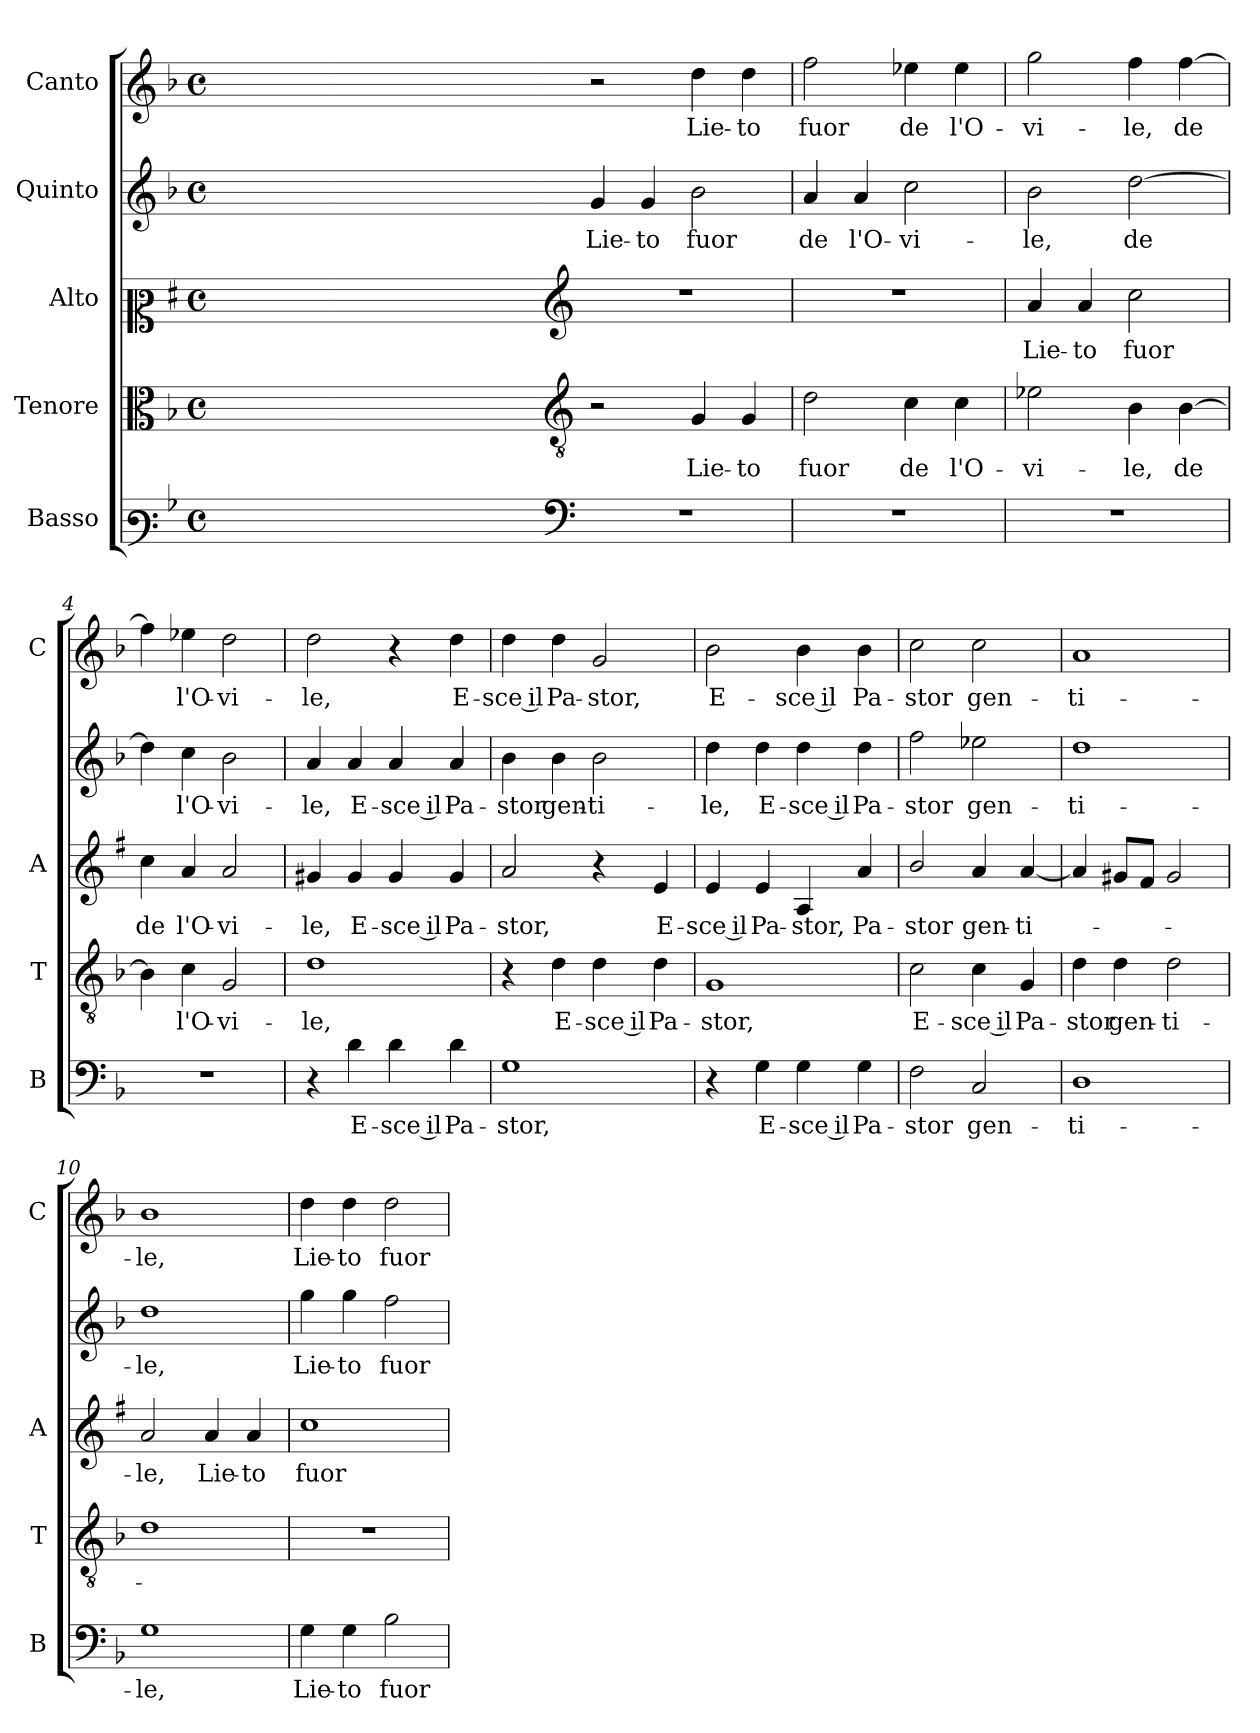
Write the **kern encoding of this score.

**kern	**text	**kern	**text	**kern	**text	**kern	**text	**kern	**text
*part5	*part5	*part4	*part4	*part3	*part3	*part2	*part2	*part1	*part1
*staff5	*staff5	*staff4	*staff4	*staff3	*staff3	*staff2	*staff2	*staff1	*staff1
*I"Basso	*	*I"Tenore	*	*I"Alto	*	*I"Quinto	*	*I"Canto	*
*I'B	*	*I'T	*	*I'A	*	*	*	*I'C	*
*clefF3	*	*clefC3	*	*clefC2	*	*clefG2	*	*clefG2	*
*	*	*	*	*ITrd1c2	*	*	*	*	*
*k[b-]	*	*k[b-]	*	*k[b-]	*	*k[b-]	*	*k[b-]	*
*F:	*	*F:	*	*F:	*	*F:	*	*F:	*
*M4/4	*	*M4/4	*	*M4/4	*	*M4/4	*	*M4/4	*
*met(c)	*	*met(c)	*	*met(c)	*	*met(c)	*	*met(c)	*
=	=	=	=	=	=	=	=	=	=
1ryy	.	1ryy	.	1ryy	.	1ryy	.	1ryy	.
=1X-	=1X-	=1X-	=1X-	=1X-	=1X-	=1X-	=1X-	=1X-	=1X-
4ryy	.	4ryy	.	4ryy	.	4ryy	.	4ryy	.
4ryy	.	4ryy	.	4ryy	.	4ryy	.	4ryy	.
4ryy	.	4ryy	.	4ryy	.	4ryy	.	4ryy	.
4ryy	.	4ryy	.	4ryy	.	4ryy	.	4ryy	.
=1-	=1-	=1-	=1-	=1-	=1-	=1-	=1-	=1-	=1-
*clefF4	*	*clefGv2	*	*clefG2	*	*	*	*	*
!	!	!	!	!	!	!	!LO:LY:b	!	!
1r	.	2r	.	1r	.	4g/	Lie-	2r	.
!	!	!	!	!	!	!	!LO:LY:b	!	!
.	.	.	.	.	.	4g/	-to	.	.
!	!	!	!LO:LY:b	!	!	!	!LO:LY:b	!	!LO:LY:b
.	.	4G/	Lie-	.	.	2b-\	fuor	4dd\	Lie-
!	!	!	!LO:LY:b	!	!	!	!	!	!LO:LY:b
.	.	4G/	-to	.	.	.	.	4dd\	-to
=2	=2	=2	=2	=2	=2	=2	=2	=2	=2
!	!	!	!LO:LY:b	!	!	!	!LO:LY:b	!	!LO:LY:b
1r	.	2d\	fuor	1r	.	4a/	de	2ff\	fuor
!	!	!	!	!	!	!	!LO:LY:b	!	!
.	.	.	.	.	.	4a/	l'O-	.	.
!	!	!	!LO:LY:b	!	!	!	!LO:LY:b	!	!LO:LY:b
.	.	4c\	de	.	.	2cc\	-vi-	4ee-X\	de
!	!	!	!LO:LY:b	!	!	!	!	!	!LO:LY:b
.	.	4c\	l'O-	.	.	.	.	4ee-\	l'O-
=3	=3	=3	=3	=3	=3	=3	=3	=3	=3
!	!	!	!LO:LY:b	!	!LO:LY:b	!	!LO:LY:b	!	!LO:LY:b
1r	.	2e-X\	-vi-	4g/	Lie-	2b-\	-le,	2gg\	-vi-
!	!	!	!	!	!LO:LY:b	!	!	!	!
.	.	.	.	4g/	-to	.	.	.	.
!	!	!	!LO:LY:b	!	!LO:LY:b	!	!LO:LY:b	!	!LO:LY:b
.	.	4B-\	-le,	2b-\	fuor	[2dd\	de	4ff\	-le,
!	!	!	!LO:LY:b	!	!	!	!	!	!LO:LY:b
.	.	[4B-\	de	.	.	.	.	[4ff\	de
=4	=4	=4	=4	=4	=4	=4	=4	=4	=4
!	!	!	!	!	!LO:LY:b	!	!	!	!
1r	.	4B-\]	.	4b-\	de	4dd\]	.	4ff\]	.
!	!	!	!LO:LY:b	!	!LO:LY:b	!	!LO:LY:b	!	!LO:LY:b
.	.	4c\	l'O-	4g/	l'O-	4cc\	l'O-	4ee-X\	l'O-
!	!	!	!LO:LY:b	!	!LO:LY:b	!	!LO:LY:b	!	!LO:LY:b
.	.	2G/	-vi-	2g/	-vi-	2b-\	-vi-	2dd\	-vi-
=5	=5	=5	=5	=5	=5	=5	=5	=5	=5
!	!	!	!LO:LY:b	!	!LO:LY:b	!	!LO:LY:b	!	!LO:LY:b
4r	.	1d	-le,	4f#X/	-le,	4a/	-le,	2dd\	-le,
!	!LO:LY:b	!	!	!	!LO:LY:b	!	!LO:LY:b	!	!
4d\	E-	.	.	4f#/	E-	4a/	E-	.	.
!	!LO:LY:b	!	!	!	!LO:LY:b	!	!LO:LY:b	!	!
4d\	-sce il	.	.	4f#/	-sce il	4a/	-sce il	4r	.
!	!LO:LY:b	!	!	!	!LO:LY:b	!	!LO:LY:b	!	!LO:LY:b
4d\	Pa-	.	.	4f#/	Pa-	4a/	Pa-	4dd\	E-
=6	=6	=6	=6	=6	=6	=6	=6	=6	=6
!	!LO:LY:b	!	!	!	!LO:LY:b	!	!LO:LY:b	!	!LO:LY:b
1G	-stor,	4r	.	2g/	-stor,	4b-\	-stor	4dd\	-sce il
!	!	!	!LO:LY:b	!	!	!	!LO:LY:b	!	!LO:LY:b
.	.	4d\	E-	.	.	4b-\	gen-	4dd\	Pa-
!	!	!	!LO:LY:b	!	!	!	!LO:LY:b	!	!LO:LY:b
.	.	4d\	-sce il	4r	.	2b-\	-ti-	2g/	-stor,
!	!	!	!LO:LY:b	!	!LO:LY:b	!	!	!	!
.	.	4d\	Pa-	4d/	E-	.	.	.	.
!!LO:LB:g=z
=7	=7	=7	=7	=7	=7	=7	=7	=7	=7
!	!	!	!LO:LY:b	!	!LO:LY:b	!	!LO:LY:b	!	!LO:LY:b
4r	.	1G	-stor,	4d/	-sce il	4dd\	-le,	2b-\	E-
!	!LO:LY:b	!	!	!	!LO:LY:b	!	!LO:LY:b	!	!
4G\	E-	.	.	4d/	Pa-	4dd\	E-	.	.
!	!LO:LY:b	!	!	!	!LO:LY:b	!	!LO:LY:b	!	!LO:LY:b
4G\	-sce il	.	.	4G/	-stor,	4dd\	-sce il	4b-\	-sce il
!	!LO:LY:b	!	!	!	!LO:LY:b	!	!LO:LY:b	!	!LO:LY:b
4G\	Pa-	.	.	4g/	Pa-	4dd\	Pa-	4b-\	Pa-
=8	=8	=8	=8	=8	=8	=8	=8	=8	=8
!	!LO:LY:b	!	!LO:LY:b	!	!LO:LY:b	!	!LO:LY:b	!	!LO:LY:b
2F\	-stor	2c\	E-	2a/	-stor	2ff\	-stor	2cc\	-stor
!	!LO:LY:b	!	!LO:LY:b	!	!LO:LY:b	!	!LO:LY:b	!	!LO:LY:b
2C/	gen-	4c\	-sce il	4g/	gen-	2ee-X\	gen-	2cc\	gen-
!	!	!	!LO:LY:b	!	!LO:LY:b	!	!	!	!
.	.	4G/	Pa-	[4g/	-ti-	.	.	.	.
=9	=9	=9	=9	=9	=9	=9	=9	=9	=9
!	!LO:LY:b	!	!LO:LY:b	!	!	!	!LO:LY:b	!	!LO:LY:b
1D	-ti-	4d\	-stor	4g/]	.	1dd	-ti-	1a	-ti-
!	!	!	!LO:LY:b	!	!	!	!	!	!
.	.	4d\	gen-	8f#X/L	.	.	.	.	.
.	.	.	.	8e/J	.	.	.	.	.
!	!	!	!LO:LY:b	!	!	!	!	!	!
.	.	2d\	-ti-	2f#/	.	.	.	.	.
=10	=10	=10	=10	=10	=10	=10	=10	=10	=10
!	!LO:LY:b	!	!	!	!LO:LY:b	!	!LO:LY:b	!	!LO:LY:b
1G	-le,	1d	.	2g/	-le,	1dd	-le,	1b-	-le,
!	!	!	!	!	!LO:LY:b	!	!	!	!
.	.	.	.	4g/	Lie-	.	.	.	.
!	!	!	!	!	!LO:LY:b	!	!	!	!
.	.	.	.	4g/	-to	.	.	.	.
=11	=11	=11	=11	=11	=11	=11	=11	=11	=11
!	!LO:LY:b	!	!	!	!LO:LY:b	!	!LO:LY:b	!	!LO:LY:b
4G\	Lie-	1r	.	1b-	fuor	4gg\	Lie-	4dd\	Lie-
!	!LO:LY:b	!	!	!	!	!	!LO:LY:b	!	!LO:LY:b
4G\	-to	.	.	.	.	4gg\	-to	4dd\	-to
!	!LO:LY:b	!	!	!	!	!	!LO:LY:b	!	!LO:LY:b
2B-\	fuor	.	.	.	.	2ff\	fuor	2dd\	fuor
=	=	=	=	=	=	=	=	=	=
*-	*-	*-	*-	*-	*-	*-	*-	*-	*-
